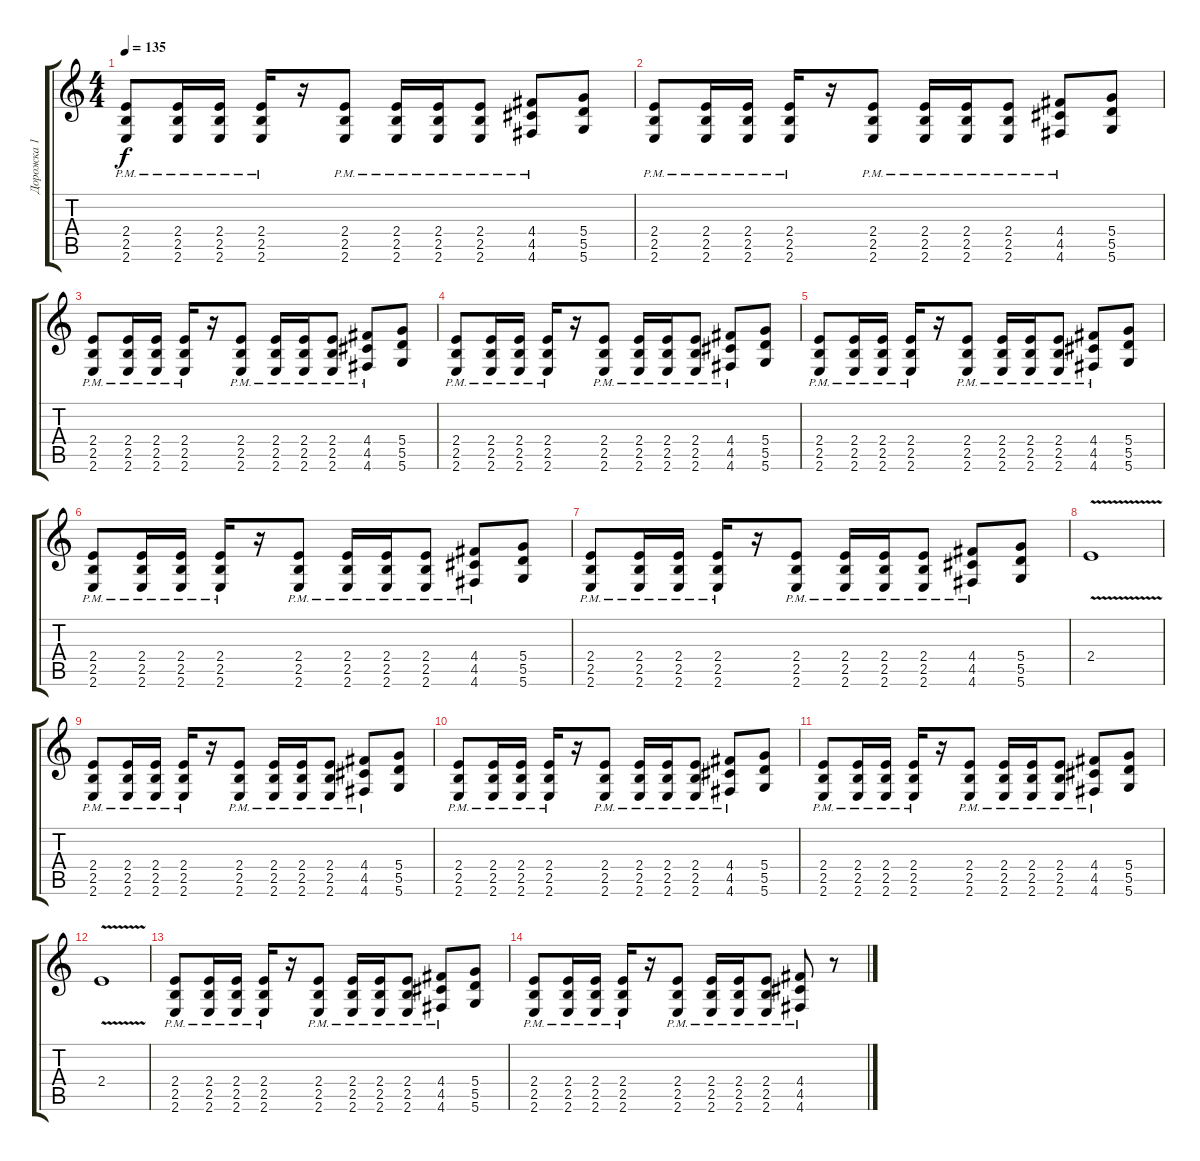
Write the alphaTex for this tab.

\track ("Дорожка 1" "Дорожка 1") {instrument distortionguitar}
\staff {score tabs}
\tuning (E4 B3 G3 D3 A2 D2) {hide}
\ts (4 4)
\tempo 135
\clef g2
\ks c
(2.4{pm} 2.5{pm} 2.6{pm}).8{dy f} (2.4{pm} 2.5{pm} 2.6{pm}).16 (2.4{pm} 2.5{pm} 2.6{pm}).16 (2.4{pm} 2.5{pm} 2.6{pm}).16 r.16 (2.4{pm} 2.5{pm} 2.6{pm}).8 (2.4{pm} 2.5{pm} 2.6{pm}).16 (2.4{pm} 2.5{pm} 2.6{pm}).16 (2.4{pm} 2.5{pm} 2.6{pm}).8 (4.4{pm} 4.5{pm} 4.6{pm}).8 (5.4 5.5 5.6).8 |
(2.4{pm} 2.5{pm} 2.6{pm}).8 (2.4{pm} 2.5{pm} 2.6{pm}).16 (2.4{pm} 2.5{pm} 2.6{pm}).16 (2.4{pm} 2.5{pm} 2.6{pm}).16 r.16 (2.4{pm} 2.5{pm} 2.6{pm}).8 (2.4{pm} 2.5{pm} 2.6{pm}).16 (2.4{pm} 2.5{pm} 2.6{pm}).16 (2.4{pm} 2.5{pm} 2.6{pm}).8 (4.4{pm} 4.5{pm} 4.6{pm}).8 (5.4 5.5 5.6).8 |
(2.4{pm} 2.5{pm} 2.6{pm}).8 (2.4{pm} 2.5{pm} 2.6{pm}).16 (2.4{pm} 2.5{pm} 2.6{pm}).16 (2.4{pm} 2.5{pm} 2.6{pm}).16 r.16 (2.4{pm} 2.5{pm} 2.6{pm}).8 (2.4{pm} 2.5{pm} 2.6{pm}).16 (2.4{pm} 2.5{pm} 2.6{pm}).16 (2.4{pm} 2.5{pm} 2.6{pm}).8 (4.4{pm} 4.5{pm} 4.6{pm}).8 (5.4 5.5 5.6).8 |
(2.4{pm} 2.5{pm} 2.6{pm}).8 (2.4{pm} 2.5{pm} 2.6{pm}).16 (2.4{pm} 2.5{pm} 2.6{pm}).16 (2.4{pm} 2.5{pm} 2.6{pm}).16 r.16 (2.4{pm} 2.5{pm} 2.6{pm}).8 (2.4{pm} 2.5{pm} 2.6{pm}).16 (2.4{pm} 2.5{pm} 2.6{pm}).16 (2.4{pm} 2.5{pm} 2.6{pm}).8 (4.4{pm} 4.5{pm} 4.6{pm}).8 (5.4 5.5 5.6).8 |
(2.4{pm} 2.5{pm} 2.6{pm}).8 (2.4{pm} 2.5{pm} 2.6{pm}).16 (2.4{pm} 2.5{pm} 2.6{pm}).16 (2.4{pm} 2.5{pm} 2.6{pm}).16 r.16 (2.4{pm} 2.5{pm} 2.6{pm}).8 (2.4{pm} 2.5{pm} 2.6{pm}).16 (2.4{pm} 2.5{pm} 2.6{pm}).16 (2.4{pm} 2.5{pm} 2.6{pm}).8 (4.4{pm} 4.5{pm} 4.6{pm}).8 (5.4 5.5 5.6).8 |
(2.4{pm} 2.5{pm} 2.6{pm}).8 (2.4{pm} 2.5{pm} 2.6{pm}).16 (2.4{pm} 2.5{pm} 2.6{pm}).16 (2.4{pm} 2.5{pm} 2.6{pm}).16 r.16 (2.4{pm} 2.5{pm} 2.6{pm}).8 (2.4{pm} 2.5{pm} 2.6{pm}).16 (2.4{pm} 2.5{pm} 2.6{pm}).16 (2.4{pm} 2.5{pm} 2.6{pm}).8 (4.4{pm} 4.5{pm} 4.6{pm}).8 (5.4 5.5 5.6).8 |
(2.4{pm} 2.5{pm} 2.6{pm}).8 (2.4{pm} 2.5{pm} 2.6{pm}).16 (2.4{pm} 2.5{pm} 2.6{pm}).16 (2.4{pm} 2.5{pm} 2.6{pm}).16 r.16 (2.4{pm} 2.5{pm} 2.6{pm}).8 (2.4{pm} 2.5{pm} 2.6{pm}).16 (2.4{pm} 2.5{pm} 2.6{pm}).16 (2.4{pm} 2.5{pm} 2.6{pm}).8 (4.4{pm} 4.5{pm} 4.6{pm}).8 (5.4 5.5 5.6).8 |
2.4{v}.1 |
(2.4{pm} 2.5{pm} 2.6{pm}).8 (2.4{pm} 2.5{pm} 2.6{pm}).16 (2.4{pm} 2.5{pm} 2.6{pm}).16 (2.4{pm} 2.5{pm} 2.6{pm}).16 r.16 (2.4{pm} 2.5{pm} 2.6{pm}).8 (2.4{pm} 2.5{pm} 2.6{pm}).16 (2.4{pm} 2.5{pm} 2.6{pm}).16 (2.4{pm} 2.5{pm} 2.6{pm}).8 (4.4{pm} 4.5{pm} 4.6{pm}).8 (5.4 5.5 5.6).8 |
(2.4{pm} 2.5{pm} 2.6{pm}).8 (2.4{pm} 2.5{pm} 2.6{pm}).16 (2.4{pm} 2.5{pm} 2.6{pm}).16 (2.4{pm} 2.5{pm} 2.6{pm}).16 r.16 (2.4{pm} 2.5{pm} 2.6{pm}).8 (2.4{pm} 2.5{pm} 2.6{pm}).16 (2.4{pm} 2.5{pm} 2.6{pm}).16 (2.4{pm} 2.5{pm} 2.6{pm}).8 (4.4{pm} 4.5{pm} 4.6{pm}).8 (5.4 5.5 5.6).8 |
(2.4{pm} 2.5{pm} 2.6{pm}).8 (2.4{pm} 2.5{pm} 2.6{pm}).16 (2.4{pm} 2.5{pm} 2.6{pm}).16 (2.4{pm} 2.5{pm} 2.6{pm}).16 r.16 (2.4{pm} 2.5{pm} 2.6{pm}).8 (2.4{pm} 2.5{pm} 2.6{pm}).16 (2.4{pm} 2.5{pm} 2.6{pm}).16 (2.4{pm} 2.5{pm} 2.6{pm}).8 (4.4{pm} 4.5{pm} 4.6{pm}).8 (5.4 5.5 5.6).8 |
2.4{v}.1 |
(2.4{pm} 2.5{pm} 2.6{pm}).8 (2.4{pm} 2.5{pm} 2.6{pm}).16 (2.4{pm} 2.5{pm} 2.6{pm}).16 (2.4{pm} 2.5{pm} 2.6{pm}).16 r.16 (2.4{pm} 2.5{pm} 2.6{pm}).8 (2.4{pm} 2.5{pm} 2.6{pm}).16 (2.4{pm} 2.5{pm} 2.6{pm}).16 (2.4{pm} 2.5{pm} 2.6{pm}).8 (4.4{pm} 4.5{pm} 4.6{pm}).8 (5.4 5.5 5.6).8 |
(2.4{pm} 2.5{pm} 2.6{pm}).8 (2.4{pm} 2.5{pm} 2.6{pm}).16 (2.4{pm} 2.5{pm} 2.6{pm}).16 (2.4{pm} 2.5{pm} 2.6{pm}).16 r.16 (2.4{pm} 2.5{pm} 2.6{pm}).8 (2.4{pm} 2.5{pm} 2.6{pm}).16 (2.4{pm} 2.5{pm} 2.6{pm}).16 (2.4{pm} 2.5{pm} 2.6{pm}).8 (4.4{pm} 4.5{pm} 4.6{pm}).8 r.8
